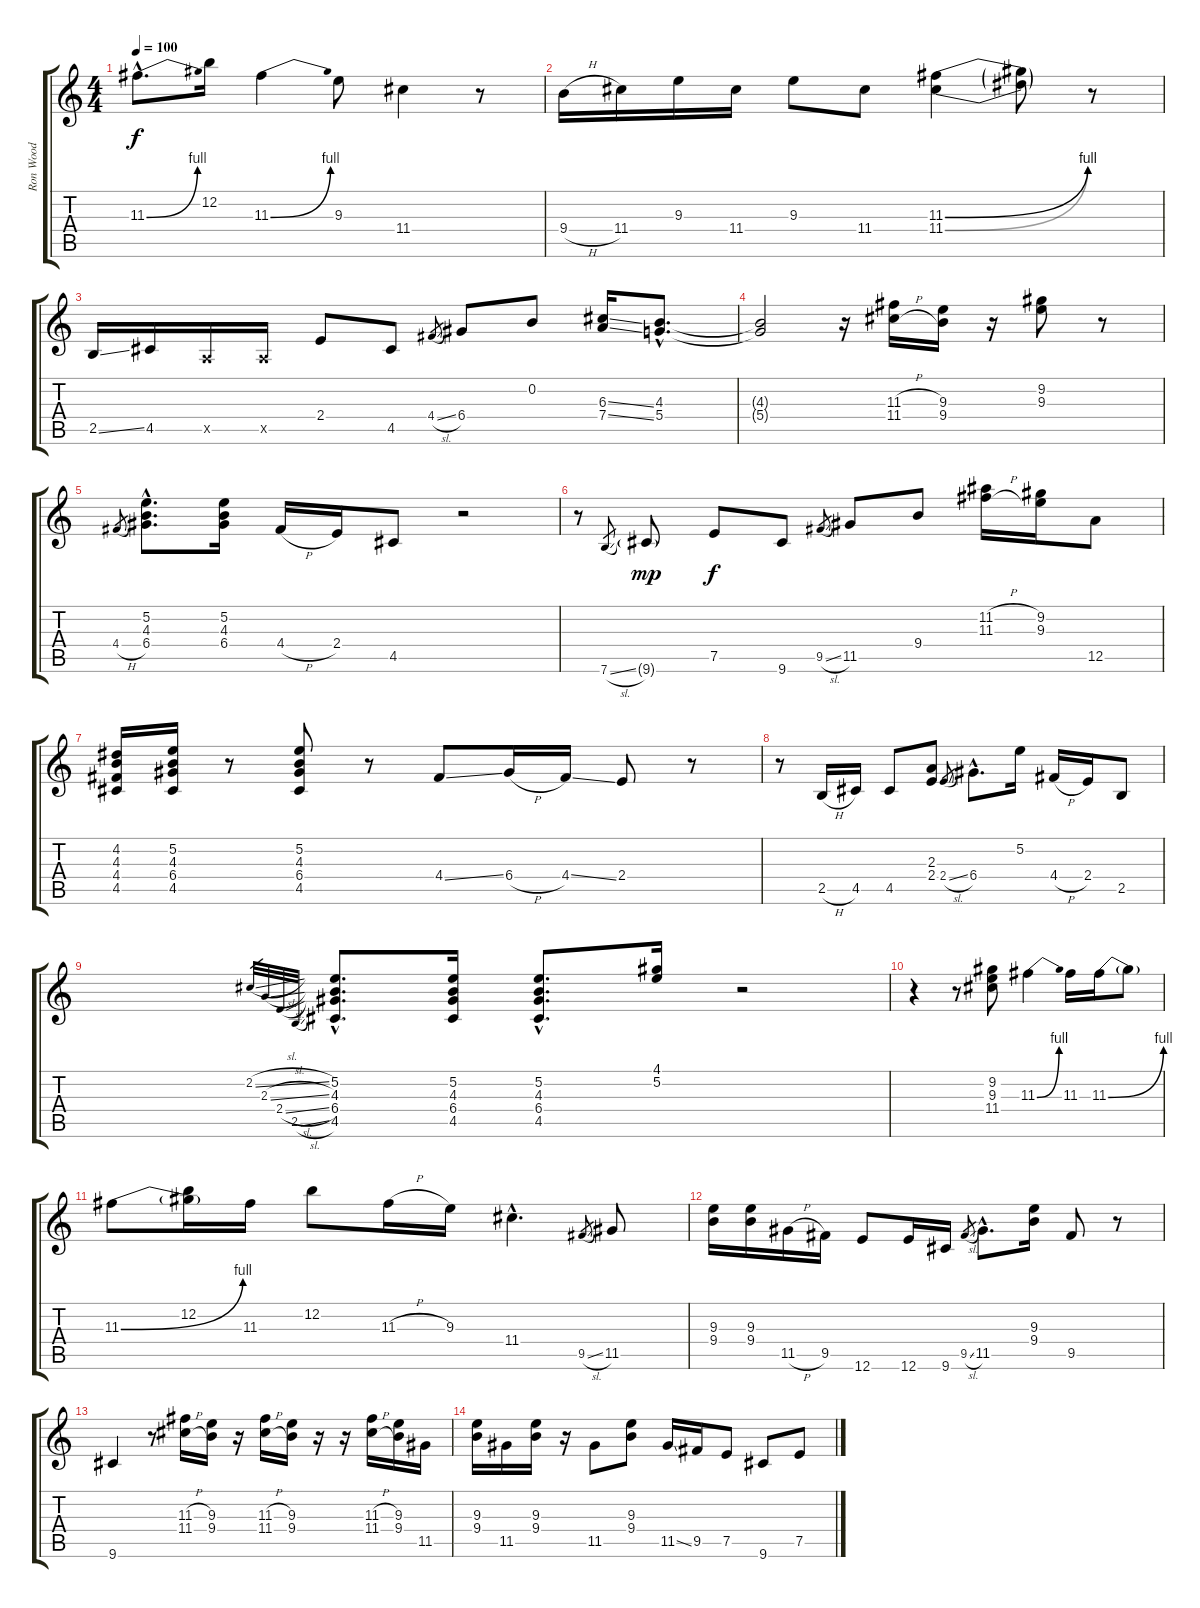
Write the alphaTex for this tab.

\track ("Ron Wood" "Ron Wood") {instrument electricguitarclean}
\staff {score tabs}
\tuning (E4 B3 G3 D3 A2 E2) {hide}
\ts (4 4)
\tempo 100
\clef g2
\ks c
11.3{be (bend 0 0 60 4) hac}.8{d dy f} 12.2.16 11.3{be (bend 0 0 60 4)}.4 9.3.8 11.4.4 r.8 |
9.4{h}.16 11.4.16 9.3.16 11.4.16 9.3.8 11.4.8 (11.3{be (bend 0 0 60 4)} 11.4{be (bend 0 0 60 4)}).4 (11.3{t} 11.4{t}).8 r.8 |
2.5{ss}.16 4.5.16 0.5{x}.16 0.5{x}.16 2.4.8 4.5.8 4.4{sl}.8{gr} 6.4.8 0.2.8 (6.3{ss} 7.4{ss}).16 (4.3{hac} 5.4{hac}).8{d} |
(4.3{t} 5.4{t}).2 r.16 (11.3{h} 11.4{h}).16 (9.3 9.4).16 r.16 (9.2 9.3).8 r.8 |
4.4{h}.8{gr} (5.2{hac} 4.3{hac} 6.4{hac}).8{d} (5.2 4.3 6.4).16 4.4{h}.16 2.4.16 4.5.8 r.2 |
r.8 7.6{sl}.8{gr} 9.6{g}.8{dy mp} 7.5.8{dy f} 9.6.8 9.5{sl}.8{gr} 11.5.8 9.4.8 (11.2{h} 11.3{h}).16 (9.2 9.3).16 12.5.8 |
(4.2 4.3 4.4 4.5).16 (5.2 4.3 6.4 4.5).16 r.8 (5.2 4.3 6.4 4.5).8 r.8 4.4{ss}.8 6.4{h}.16 4.4{ss}.16 2.4.8 r.8 |
r.8 2.5{h}.16 4.5.16 4.5.8 (2.3 2.4).8 2.4{sl}.8{gr} 6.4{hac}.8{d} 5.2.16 4.4{h}.16 2.4.16 2.5.8 |
2.2{sl}.32{gr} 2.3{sl}.32{gr} 2.4{sl}.32{gr} 2.5{sl}.32{gr} (5.2{hac} 4.3{hac} 6.4{hac} 4.5{hac}).8{d} (5.2 4.3 6.4 4.5).16 (5.2{hac} 4.3{hac} 6.4{hac} 4.5{hac}).8{d} (4.1 5.2).16 r.2 |
r.4 r.8 (9.2 9.3 11.4).8 11.3{be (bend 0 0 60 4)}.4 11.3.16 11.3{be (bend 0 0 60 4)}.16 11.3{t}.8 |
11.3{be (bend 0 0 60 4)}.8 (12.2 11.3{t}).16 11.3.16 12.2.8 11.3{h}.16 9.3.16 11.4{hac}.4{d} 9.5{sl}.8{gr} 11.5.8 |
(9.3 9.4).16 (9.3 9.4).16 11.5{h}.16 9.5.16 12.6.8 12.6.16 9.6.16 9.5{sl}.8{gr} 11.5{hac}.8{d} (9.3 9.4).16 9.5.8 r.8 |
9.6.4{volume 0} r.8 (11.3{h} 11.4{h}).16 (9.3 9.4).16 r.16 (11.3{h} 11.4{h}).16 (9.3 9.4).16 r.16 r.16 (11.3{h} 11.4{h}).16 (9.3 9.4).16 11.5.16 |
(9.3 9.4).16 11.5.16 (9.3 9.4).16 r.16 11.5.8 (9.3 9.4).8 11.5{ss}.16 9.5.16 7.5.8 9.6.8 7.5.8
